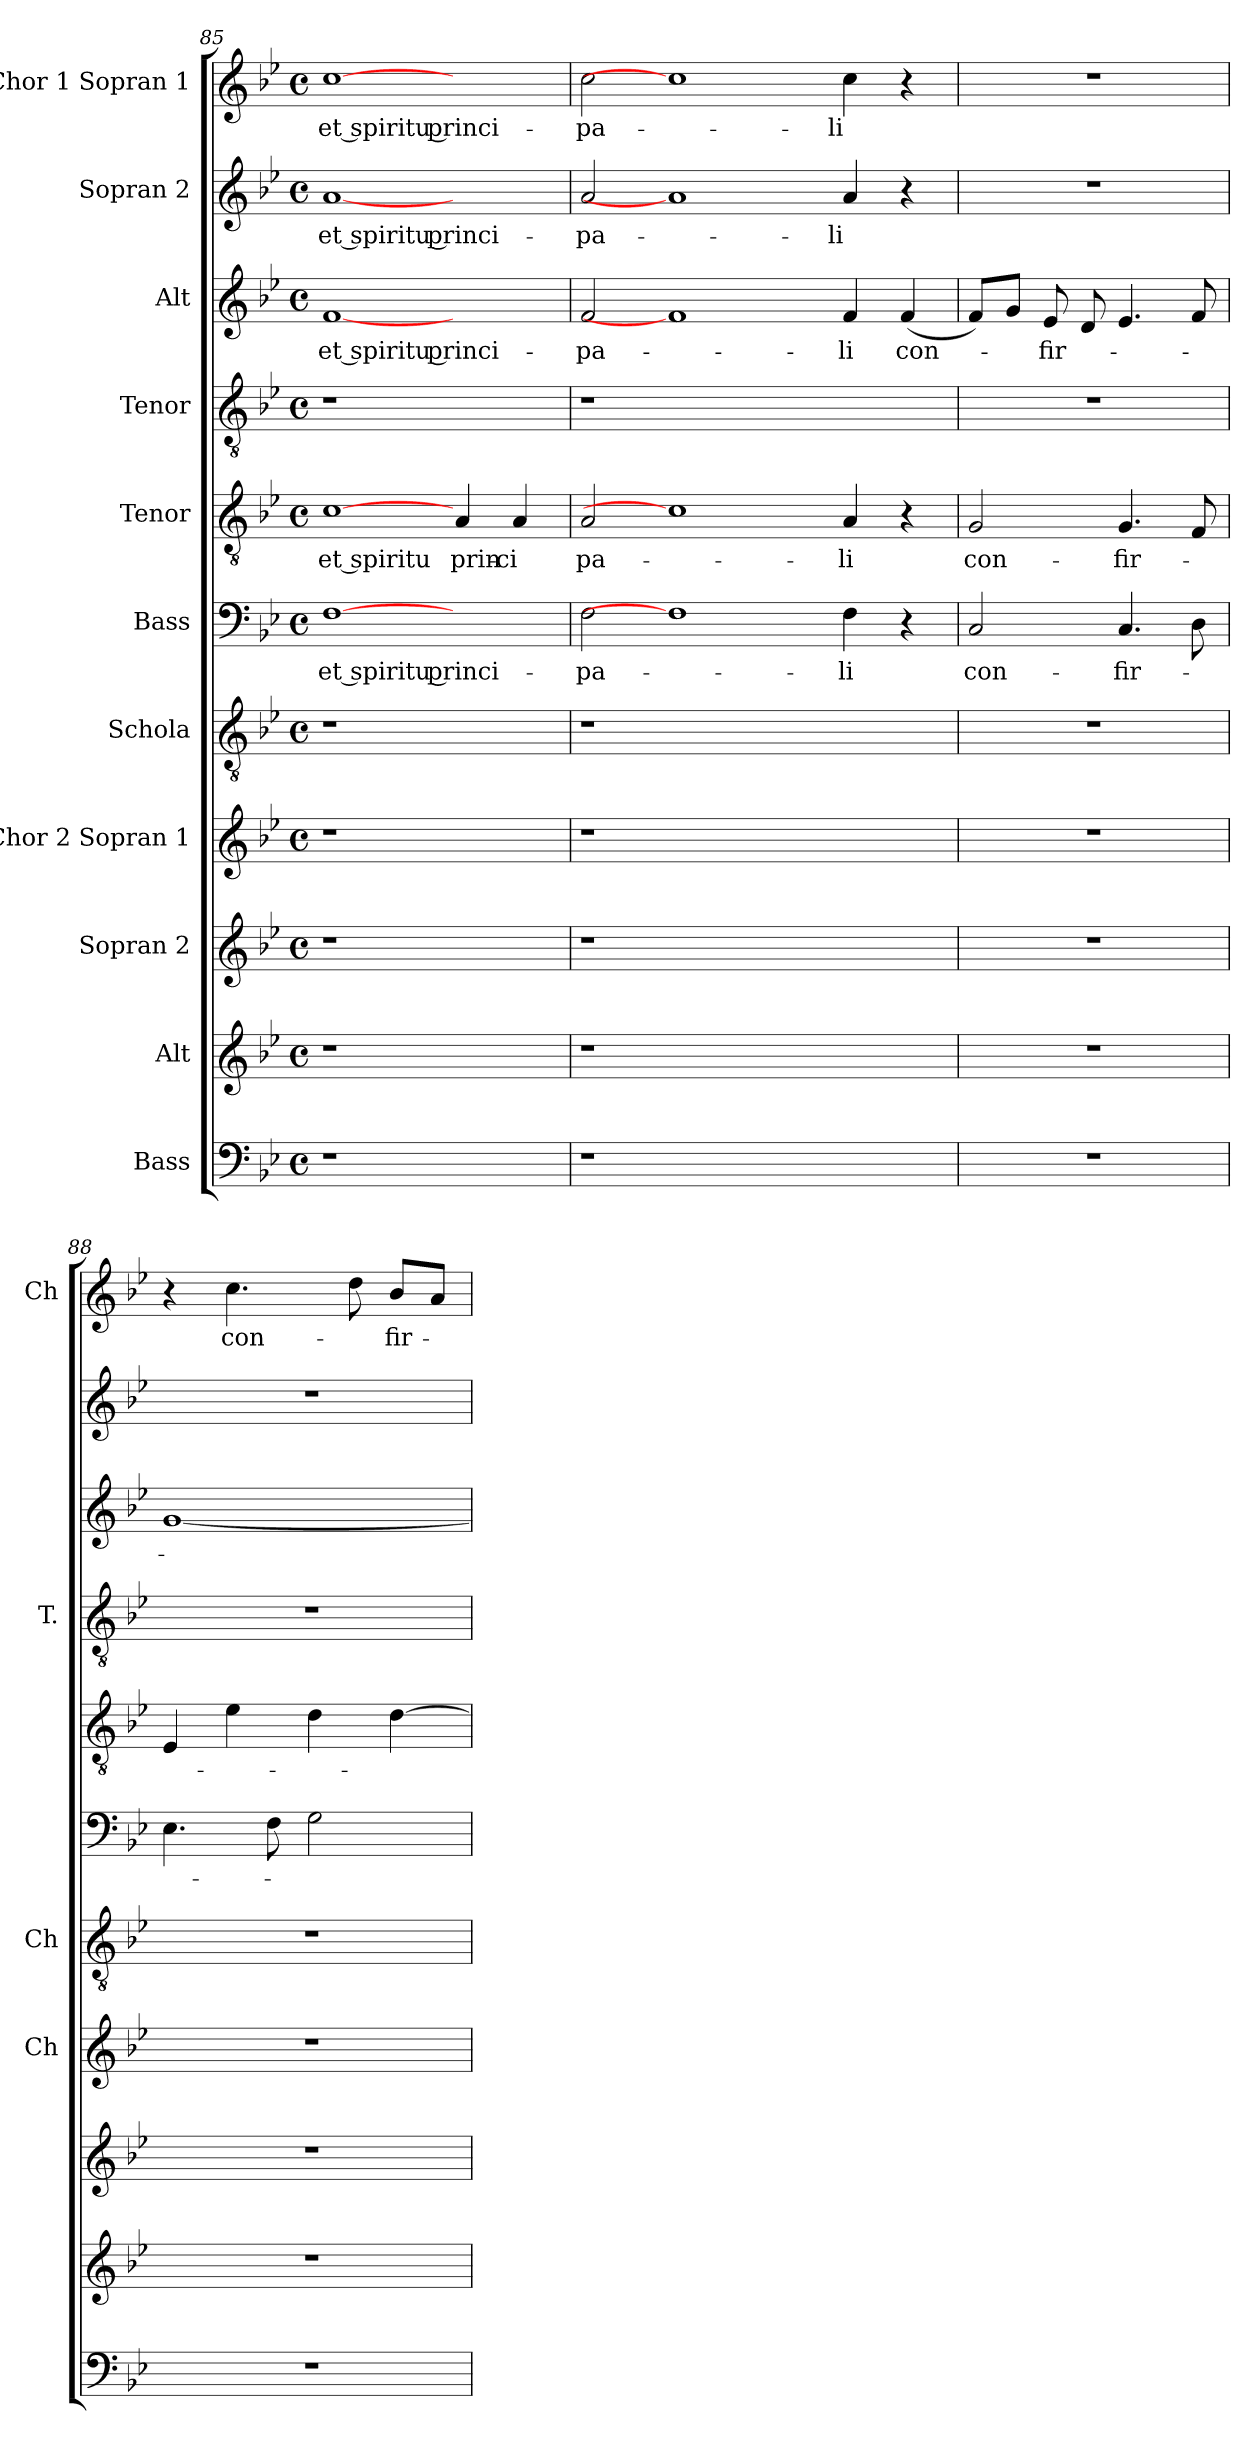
**kern	**kern	**kern	**kern	**kern	**kern	**text	**kern	**text	**kern	**kern	**text	**kern	**text	**kern	**text
*part11	*part10	*part9	*part8	*part7	*part6	*part6	*part5	*part5	*part4	*part3	*part3	*part2	*part2	*part1	*part1
*staff11	*staff10	*staff9	*staff8	*staff7	*staff6	*staff6	*staff5	*staff5	*staff4	*staff3	*staff3	*staff2	*staff2	*staff1	*staff1
*I"Bass	*I"Alt	*I"Sopran 2	*I"Chor 2 Sopran 1	*I"Schola	*I"Bass	*	*I"Tenor	*	*I"Tenor	*I"Alt	*	*I"Sopran 2	*	*I"Chor 1 Sopran 1	*
*	*	*	*I'Ch	*I'Ch	*	*	*	*	*I'T.	*	*	*	*	*I'Ch	*
*clefF4	*clefG2	*clefG2	*clefG2	*clefGv2	*clefF4	*	*clefGv2	*	*clefGv2	*clefG2	*	*clefG2	*	*clefG2	*
*k[b-e-]	*k[b-e-]	*k[b-e-]	*k[b-e-]	*k[b-e-]	*k[b-e-]	*	*k[b-e-]	*	*k[b-e-]	*k[b-e-]	*	*k[b-e-]	*	*k[b-e-]	*
*M4/4	*M4/4	*M4/4	*M4/4	*M4/4	*M4/4	*	*M4/4	*	*M4/4	*M4/4	*	*M4/4	*	*M4/4	*
*met(c)	*met(c)	*met(c)	*met(c)	*met(c)	*met(c)	*	*met(c)	*	*met(c)	*met(c)	*	*met(c)	*	*met(c)	*
=85	=85	=85	=85	=85	=85	=85	=85	=85	=85	=85	=85	=85	=85	=85	=85
*	*	*	*	*	*	*	*^	*	*	*	*	*	*	*	*
1r	1r	1r	1r	1r	[1F	et spiritu princi-	[1c	1ryy	et spiritu	1r	[1f	et spiritu princi-	[1a	et spiritu princi-	[1cc	et spiritu princi-
2ryy	2ryy	2ryy	2ryy	2ryy	2ryy	.	2ryy	4A/	prin-	2ryy	2ryy	.	2ryy	.	2ryy	.
.	.	.	.	.	.	.	.	4A/	-ci -	.	.	.	.	.	.	.
*	*	*	*	*	*	*	*v	*v	*	*	*	*	*	*	*	*
=86	=86	=86	=86	=86	=86	=86	=86	=86	=86	=86	=86	=86	=86	=86	=86
1r	1r	1r	1r	1r	2F\	-pa-	2A/	pa-	1r	2f/	-pa-	2a/	-pa-	2cc\	-pa-
.	.	.	.	.	1F]	.	1c]	.	.	1f]	.	1a]	.	1cc]	.
1ryy	1ryy	1ryy	1ryy	1ryy	.	.	.	.	1ryy	.	.	.	.	.	.
.	.	.	.	.	4F\	-li	4A/	-li	.	4f/	-li	4a/	-li	4cc\	-li
.	.	.	.	.	4r	.	4r	.	.	(4f/	con-	4r	.	4r	.
!!LO:LB:g=z
=87	=87	=87	=87	=87	=87	=87	=87	=87	=87	=87	=87	=87	=87	=87	=87
1r	1r	1r	1r	1r	2C/	con-	2G/	con-	1r	8f/L)	.	1r	.	1r	.
.	.	.	.	.	.	.	.	.	.	8g/J	.	.	.	.	.
.	.	.	.	.	.	.	.	.	.	8e-/	-fir-	.	.	.	.
.	.	.	.	.	.	.	.	.	.	8d/	.	.	.	.	.
.	.	.	.	.	4.C/	-fir-	4.G/	-fir-	.	4.e-/	.	.	.	.	.
.	.	.	.	.	8D\	.	8F/	.	.	8f/	.	.	.	.	.
=88	=88	=88	=88	=88	=88	=88	=88	=88	=88	=88	=88	=88	=88	=88	=88
1r	1r	1r	1r	1r	4.E-\	.	4E-/	.	1r	[1g	.	1r	.	4r	.
.	.	.	.	.	.	.	4e-\	.	.	.	.	.	.	4.cc\	con-
.	.	.	.	.	8F\	.	.	.	.	.	.	.	.	.	.
.	.	.	.	.	2G\	.	4d\	.	.	.	.	.	.	.	.
.	.	.	.	.	.	.	.	.	.	.	.	.	.	8dd\	.
.	.	.	.	.	.	.	[4d\	.	.	.	.	.	.	8b-/L	-fir-
.	.	.	.	.	.	.	.	.	.	.	.	.	.	8a/J	.
=	=	=	=	=	=	=	=	=	=	=	=	=	=	=	=
*-	*-	*-	*-	*-	*-	*-	*-	*-	*-	*-	*-	*-	*-	*-	*-
